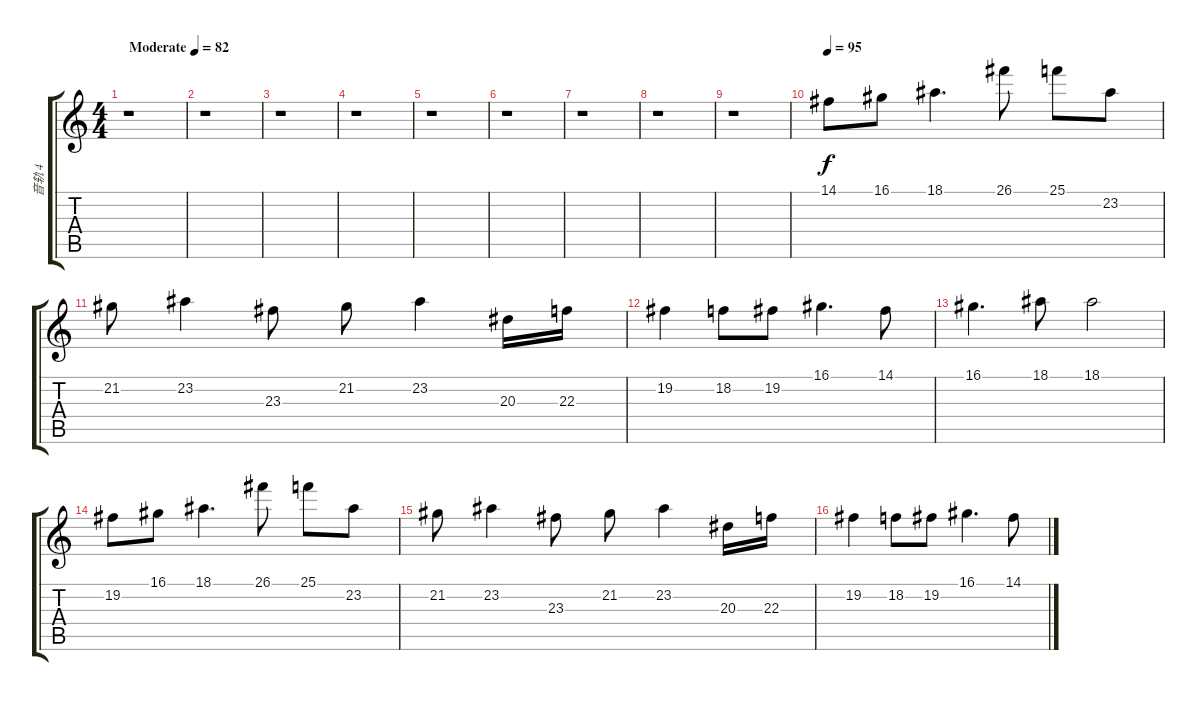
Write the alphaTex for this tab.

\track ("音轨 4" "音轨 4") {instrument stringensemble1}
\staff {score tabs}
\tuning (E4 B3 G3 D3 A2 E2) {hide}
\ts (4 4)
\tempo (82 "Moderate")
\clef g2
\ks c
r.1{dy f instrument stringensemble1} |
r.1 |
r.1 |
r.1 |
r.1 |
r.1 |
r.1 |
r.1 |
r.1 |
\tempo 95
14.1.8 16.1.8 18.1.4{d} 26.1.8 25.1.8 23.2.8 |
21.2.8 23.2.4 23.3.8 21.2.8 23.2.4 20.3.16 22.3.16 |
19.2.4 18.2.8 19.2.8 16.1.4{d} 14.1.8 |
16.1.4{d} 18.1.8 18.1.2 |
19.2.8 16.1.8 18.1.4{d} 26.1.8 25.1.8 23.2.8 |
21.2.8 23.2.4 23.3.8 21.2.8 23.2.4 20.3.16 22.3.16 |
19.2.4 18.2.8 19.2.8 16.1.4{d} 14.1.8
